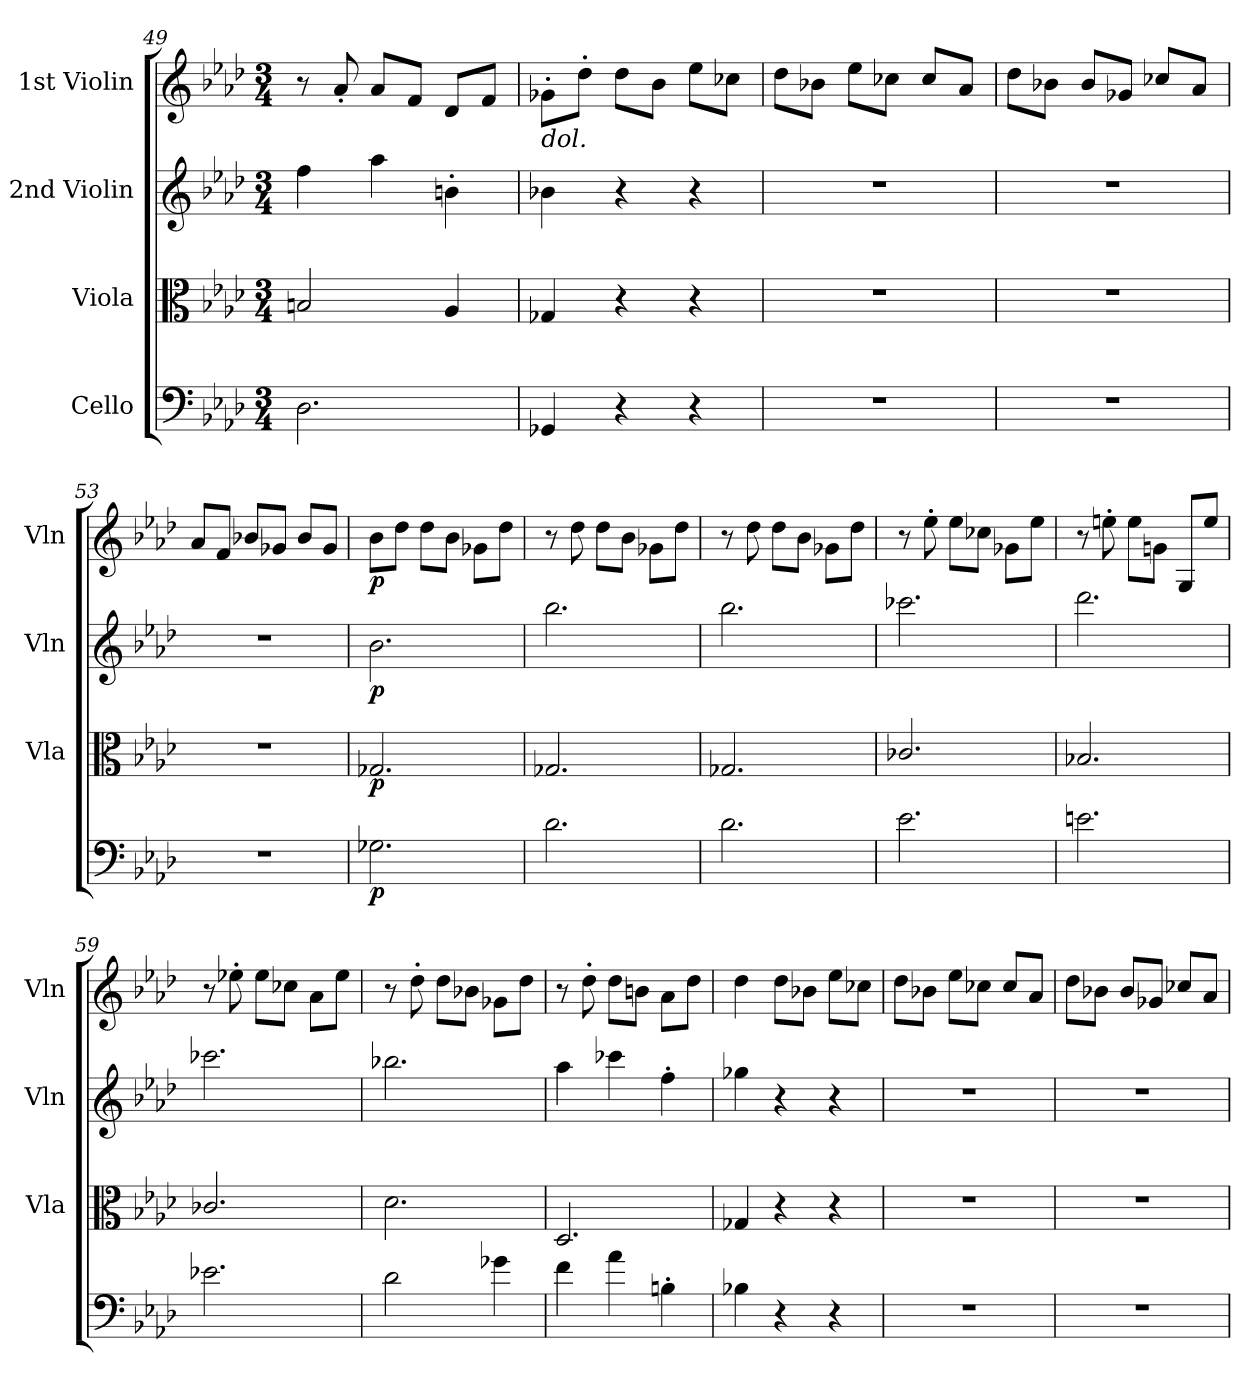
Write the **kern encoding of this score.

**kern	**dynam	**kern	**dynam	**kern	**dynam	**kern	**dynam
*part4	*part4	*part3	*part3	*part2	*part2	*part1	*part1
*staff4	*staff4	*staff3	*staff3	*staff2	*staff2	*staff1	*staff1
*I"Cello	*	*I"Viola	*	*I"2nd Violin	*	*I"1st Violin	*
*	*	*I'Vla	*	*I'Vln	*	*I'Vln	*
*clefF4	*	*clefC3	*	*clefG2	*	*clefG2	*
*k[b-e-a-d-]	*	*k[b-e-a-d-]	*	*k[b-e-a-d-]	*	*k[b-e-a-d-]	*
*M3/4	*	*M3/4	*	*M3/4	*	*M3/4	*
=49	=49	=49	=49	=49	=49	=49	=49
2.D-\	.	2Bn/	.	4ff\	.	8r	.
.	.	.	.	.	.	8a-'/	.
.	.	.	.	4aa-\	.	8a-/L	.
.	.	.	.	.	.	8f/J	.
.	.	4A-/	.	4bn'\	.	8d-/L	.
.	.	.	.	.	.	8f/J	.
=50	=50	=50	=50	=50	=50	=50	=50
!	!	!	!	!	!	!LO:TX:b:i:t=dol.	!
4GG-X/	.	4G-X/	.	4b-X\	.	8g-X'\L	.
.	.	.	.	.	.	8dd-'\J	.
4r	.	4r	.	4r	.	8dd-\L	.
.	.	.	.	.	.	8b-\J	.
4r	.	4r	.	4r	.	8ee-\L	.
.	.	.	.	.	.	8cc-X\J	.
=51	=51	=51	=51	=51	=51	=51	=51
2.r	.	2.r	.	2.r	.	8dd-\L	.
.	.	.	.	.	.	8b-X\J	.
.	.	.	.	.	.	8ee-\L	.
.	.	.	.	.	.	8cc-X\J	.
.	.	.	.	.	.	8cc-/L	.
.	.	.	.	.	.	8a-/J	.
=52	=52	=52	=52	=52	=52	=52	=52
2.r	.	2.r	.	2.r	.	8dd-\L	.
.	.	.	.	.	.	8b-X\J	.
.	.	.	.	.	.	8b-/L	.
.	.	.	.	.	.	8g-X/J	.
.	.	.	.	.	.	8cc-X/L	.
.	.	.	.	.	.	8a-/J	.
=53	=53	=53	=53	=53	=53	=53	=53
2.r	.	2.r	.	2.r	.	8a-/L	.
.	.	.	.	.	.	8f/J	.
.	.	.	.	.	.	8b-X/L	.
.	.	.	.	.	.	8g-X/J	.
.	.	.	.	.	.	8b-/L	.
.	.	.	.	.	.	8g-/J	.
=54	=54	=54	=54	=54	=54	=54	=54
!	!LO:DY:b	!	!LO:DY:b	!	!LO:DY:b	!	!LO:DY:b
2.G-X\	p	2.G-X/	p	2.b-\	p	8b-\L	p
.	.	.	.	.	.	8dd-\J	.
.	.	.	.	.	.	8dd-\L	.
.	.	.	.	.	.	8b-\J	.
.	.	.	.	.	.	8g-X\L	.
.	.	.	.	.	.	8dd-\J	.
=55	=55	=55	=55	=55	=55	=55	=55
2.d-\	.	2.G-X/	.	2.bb-\	.	8r	.
.	.	.	.	.	.	8dd-\	.
.	.	.	.	.	.	8dd-\L	.
.	.	.	.	.	.	8b-\J	.
.	.	.	.	.	.	8g-X\L	.
.	.	.	.	.	.	8dd-\J	.
=56	=56	=56	=56	=56	=56	=56	=56
2.d-\	.	2.G-X/	.	2.bb-\	.	8r	.
.	.	.	.	.	.	8dd-\	.
.	.	.	.	.	.	8dd-\L	.
.	.	.	.	.	.	8b-\J	.
.	.	.	.	.	.	8g-X\L	.
.	.	.	.	.	.	8dd-\J	.
=57	=57	=57	=57	=57	=57	=57	=57
2.e-\	.	2.c-X/	.	2.ccc-X\	.	8r	.
.	.	.	.	.	.	8ee-'\	.
.	.	.	.	.	.	8ee-\L	.
.	.	.	.	.	.	8cc-X\J	.
.	.	.	.	.	.	8g-X\L	.
.	.	.	.	.	.	8ee-\J	.
=58	=58	=58	=58	=58	=58	=58	=58
2.en\	.	2.B-X/	.	2.ddd-\	.	8r	.
.	.	.	.	.	.	8een'\	.
.	.	.	.	.	.	8ee\L	.
.	.	.	.	.	.	8gn\J	.
.	.	.	.	.	.	8G/L	.
.	.	.	.	.	.	8ee/J	.
=59	=59	=59	=59	=59	=59	=59	=59
2.e-X\	.	2.c-X/	.	2.ccc-X\	.	8r	.
.	.	.	.	.	.	8ee-X'\	.
.	.	.	.	.	.	8ee-\L	.
.	.	.	.	.	.	8cc-X\J	.
.	.	.	.	.	.	8a-\L	.
.	.	.	.	.	.	8ee-\J	.
=60	=60	=60	=60	=60	=60	=60	=60
2d-\	.	2.d-\	.	2.bb-X\	.	8r	.
.	.	.	.	.	.	8dd-'\	.
.	.	.	.	.	.	8dd-\L	.
.	.	.	.	.	.	8b-X\J	.
4g-X\	.	.	.	.	.	8g-X\L	.
.	.	.	.	.	.	8dd-\J	.
=61	=61	=61	=61	=61	=61	=61	=61
4f\	.	2.D-/	.	4aa-\	.	8r	.
.	.	.	.	.	.	8dd-'\	.
4a-\	.	.	.	4ccc-X\	.	8dd-\L	.
.	.	.	.	.	.	8bn\J	.
4Bn'\	.	.	.	4ff'\	.	8a-\L	.
.	.	.	.	.	.	8dd-\J	.
=62	=62	=62	=62	=62	=62	=62	=62
4B-X\	.	4G-X/	.	4gg-X\	.	4dd-\	.
4r	.	4r	.	4r	.	8dd-\L	.
.	.	.	.	.	.	8b-X\J	.
4r	.	4r	.	4r	.	8ee-\L	.
.	.	.	.	.	.	8cc-X\J	.
=63	=63	=63	=63	=63	=63	=63	=63
2.r	.	2.r	.	2.r	.	8dd-\L	.
.	.	.	.	.	.	8b-X\J	.
.	.	.	.	.	.	8ee-\L	.
.	.	.	.	.	.	8cc-X\J	.
.	.	.	.	.	.	8cc-/L	.
.	.	.	.	.	.	8a-/J	.
=64	=64	=64	=64	=64	=64	=64	=64
2.r	.	2.r	.	2.r	.	8dd-\L	.
.	.	.	.	.	.	8b-X\J	.
.	.	.	.	.	.	8b-/L	.
.	.	.	.	.	.	8g-X/J	.
.	.	.	.	.	.	8cc-X/L	.
.	.	.	.	.	.	8a-/J	.
=	=	=	=	=	=	=	=
*-	*-	*-	*-	*-	*-	*-	*-
